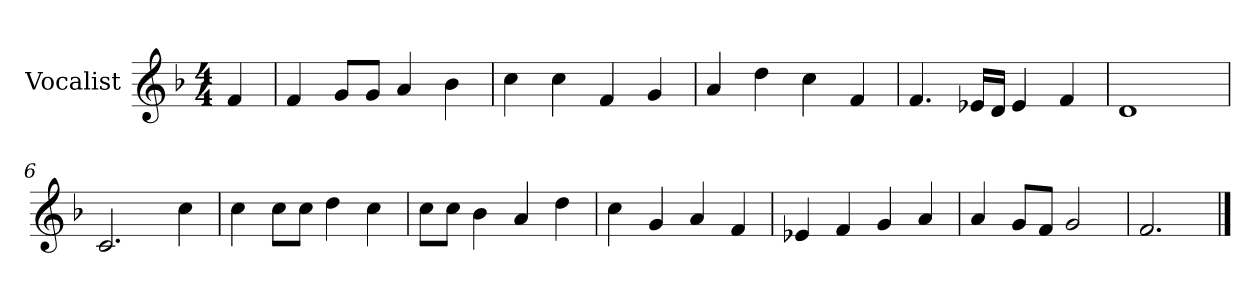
**kern
*part1
*staff1
*I"Vocalist
*k[b-]
*F:
*M4/4
=
4f
=1
4f
8gL
8gJ
4a
4b-
=2
4cc
4cc
4f
4g
=3
4a
4dd
4cc
4f
=4
4.f
16e-XLL
16dJJ
4e-
4f
=5
1d
=6
2.c
4cc
=7
4cc
8ccL
8ccJ
4dd
4cc
=8
8ccL
8ccJ
4b-
4a
4dd
=9
4cc
4g
4a
4f
=10
4e-X
4f
4g
4a
=11
4a
8gL
8fJ
2g
=12
2.f
==
*-
